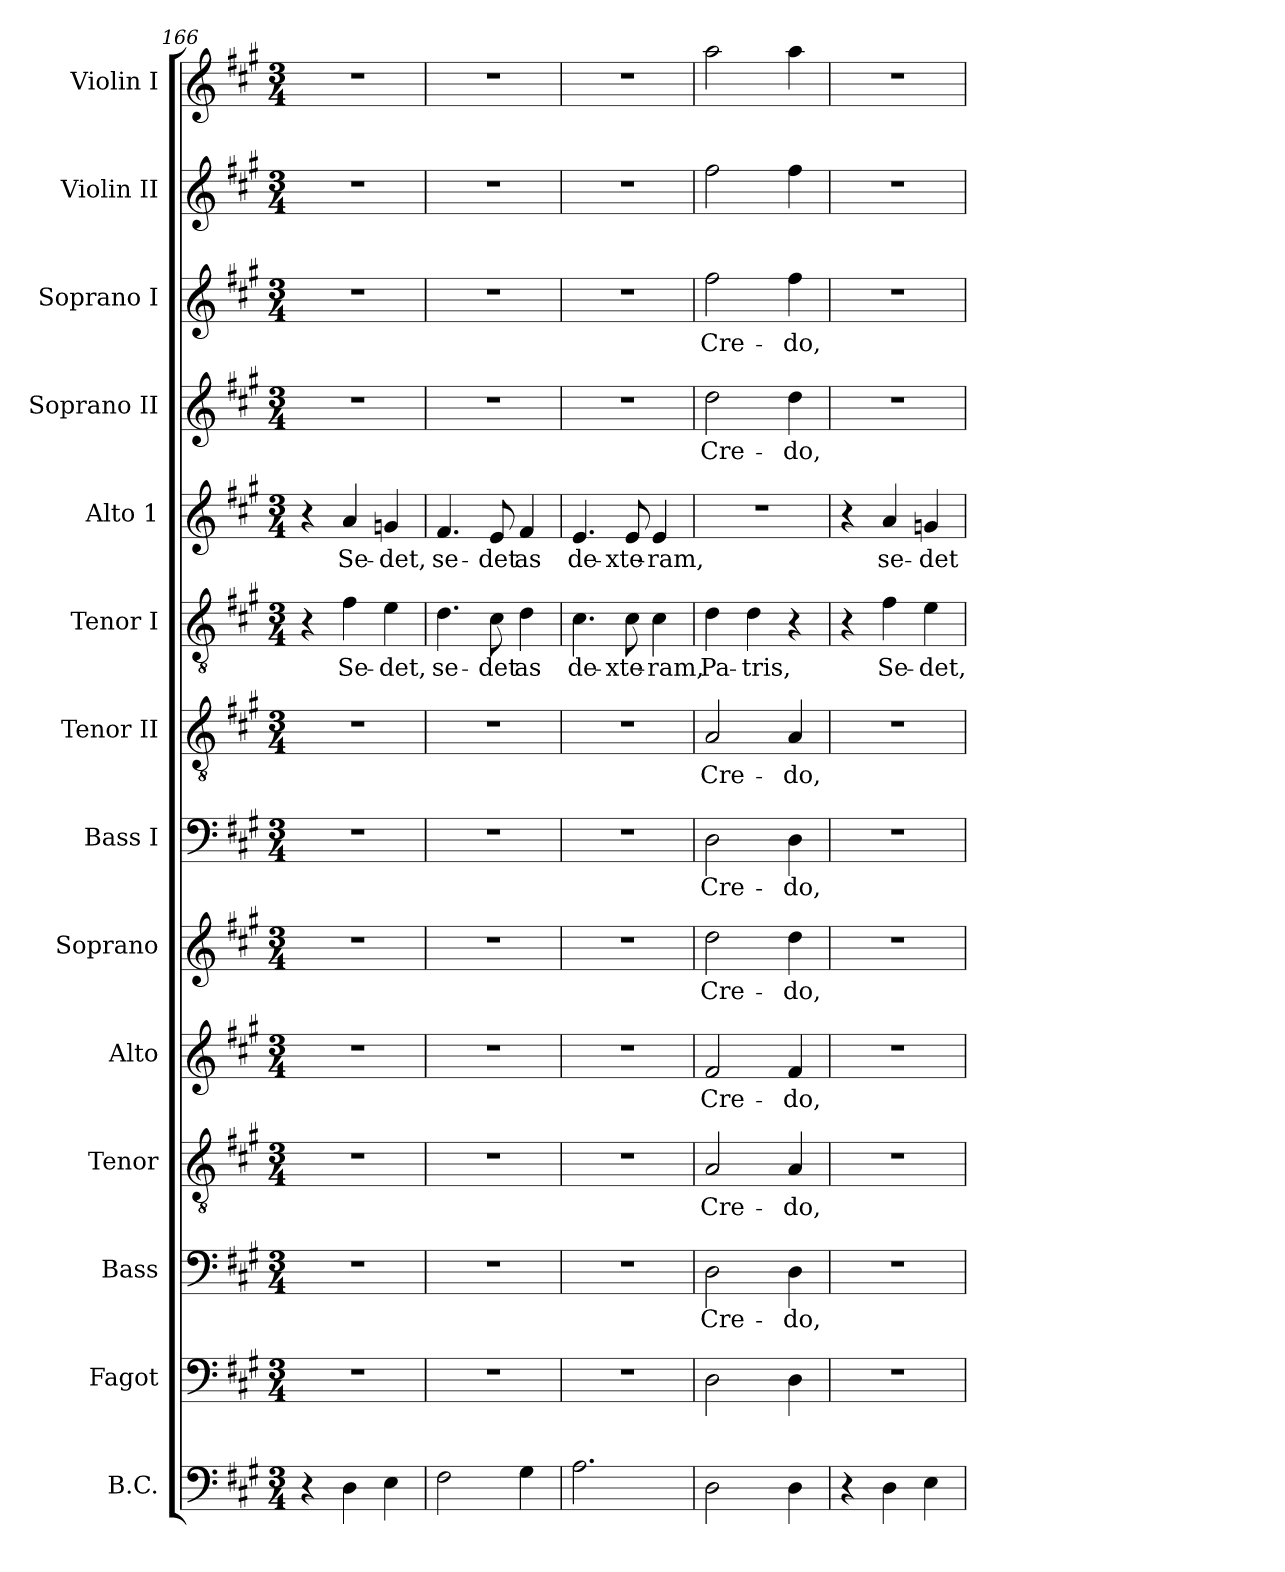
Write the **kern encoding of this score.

**kern	**kern	**kern	**text	**kern	**text	**kern	**text	**kern	**text	**kern	**text	**kern	**text	**kern	**text	**kern	**text	**kern	**text	**kern	**text	**kern	**kern
*part14	*part13	*part12	*part12	*part11	*part11	*part10	*part10	*part9	*part9	*part8	*part8	*part7	*part7	*part6	*part6	*part5	*part5	*part4	*part4	*part3	*part3	*part2	*part1
*staff14	*staff13	*staff12	*staff12	*staff11	*staff11	*staff10	*staff10	*staff9	*staff9	*staff8	*staff8	*staff7	*staff7	*staff6	*staff6	*staff5	*staff5	*staff4	*staff4	*staff3	*staff3	*staff2	*staff1
*I"B.C.	*I"Fagot	*I"Bass	*	*I"Tenor	*	*I"Alto	*	*I"Soprano	*	*I"Bass I	*	*I"Tenor II	*	*I"Tenor I	*	*I"Alto 1	*	*I"Soprano II	*	*I"Soprano I	*	*I"Violin II	*I"Violin I
*I'B.C.	*I'Fg	*	*	*I'T-R	*	*	*	*I'S-R	*	*I'B1	*	*I'T2	*	*I'T1	*	*I'A1	*	*I'S2	*	*I'S1	*	*I'Vln. II	*I'Vln. I
*clefF4	*clefF4	*clefF4	*	*clefGv2	*	*clefG2	*	*clefG2	*	*clefF4	*	*clefGv2	*	*clefGv2	*	*clefG2	*	*clefG2	*	*clefG2	*	*clefG2	*clefG2
*k[f#c#g#]	*k[f#c#g#]	*k[f#c#g#]	*	*k[f#c#g#]	*	*k[f#c#g#]	*	*k[f#c#g#]	*	*k[f#c#g#]	*	*k[f#c#g#]	*	*k[f#c#g#]	*	*k[f#c#g#]	*	*k[f#c#g#]	*	*k[f#c#g#]	*	*k[f#c#g#]	*k[f#c#g#]
*A:	*A:	*A:	*	*A:	*	*A:	*	*A:	*	*A:	*	*A:	*	*A:	*	*A:	*	*A:	*	*A:	*	*A:	*A:
*M3/4	*M3/4	*M3/4	*	*M3/4	*	*M3/4	*	*M3/4	*	*M3/4	*	*M3/4	*	*M3/4	*	*M3/4	*	*M3/4	*	*M3/4	*	*M3/4	*M3/4
=166	=166	=166	=166	=166	=166	=166	=166	=166	=166	=166	=166	=166	=166	=166	=166	=166	=166	=166	=166	=166	=166	=166	=166
4r	2.r	2.r	.	2.r	.	2.r	.	2.r	.	2.r	.	2.r	.	4r	.	4r	.	2.r	.	2.r	.	2.r	2.r
!	!	!	!	!	!	!	!	!	!	!	!	!	!	!	!LO:LY:b	!	!LO:LY:b	!	!	!	!	!	!
4D\	.	.	.	.	.	.	.	.	.	.	.	.	.	4f#\	Se-	4a/	Se-	.	.	.	.	.	.
!	!	!	!	!	!	!	!	!	!	!	!	!	!	!	!LO:LY:b	!	!LO:LY:b	!	!	!	!	!	!
4E\	.	.	.	.	.	.	.	.	.	.	.	.	.	4e\	-det,	4gn/	-det,	.	.	.	.	.	.
=167	=167	=167	=167	=167	=167	=167	=167	=167	=167	=167	=167	=167	=167	=167	=167	=167	=167	=167	=167	=167	=167	=167	=167
!	!	!	!	!	!	!	!	!	!	!	!	!	!	!	!LO:LY:b	!	!LO:LY:b	!	!	!	!	!	!
2F#\	2.r	2.r	.	2.r	.	2.r	.	2.r	.	2.r	.	2.r	.	4.d\	se-	4.f#/	se-	2.r	.	2.r	.	2.r	2.r
!	!	!	!	!	!	!	!	!	!	!	!	!	!	!	!LO:LY:b	!	!LO:LY:b	!	!	!	!	!	!
.	.	.	.	.	.	.	.	.	.	.	.	.	.	8c#\	-det	8e/	-det	.	.	.	.	.	.
!	!	!	!	!	!	!	!	!	!	!	!	!	!	!	!LO:LY:b	!	!LO:LY:b	!	!	!	!	!	!
4G#\	.	.	.	.	.	.	.	.	.	.	.	.	.	4d\	as	4f#/	as	.	.	.	.	.	.
=168	=168	=168	=168	=168	=168	=168	=168	=168	=168	=168	=168	=168	=168	=168	=168	=168	=168	=168	=168	=168	=168	=168	=168
!	!	!	!	!	!	!	!	!	!	!	!	!	!	!	!LO:LY:b	!	!LO:LY:b	!	!	!	!	!	!
2.A\	2.r	2.r	.	2.r	.	2.r	.	2.r	.	2.r	.	2.r	.	4.c#\	de-	4.e/	de-	2.r	.	2.r	.	2.r	2.r
!	!	!	!	!	!	!	!	!	!	!	!	!	!	!	!LO:LY:b	!	!LO:LY:b	!	!	!	!	!	!
.	.	.	.	.	.	.	.	.	.	.	.	.	.	8c#\	-xte-	8e/	-xte-	.	.	.	.	.	.
!	!	!	!	!	!	!	!	!	!	!	!	!	!	!	!LO:LY:b	!	!LO:LY:b	!	!	!	!	!	!
.	.	.	.	.	.	.	.	.	.	.	.	.	.	4c#\	-ram,	4e/	-ram,	.	.	.	.	.	.
!!LO:PB:g=z
=169	=169	=169	=169	=169	=169	=169	=169	=169	=169	=169	=169	=169	=169	=169	=169	=169	=169	=169	=169	=169	=169	=169	=169
!	!	!	!LO:LY:b	!	!LO:LY:b	!	!LO:LY:b	!	!LO:LY:b	!	!LO:LY:b	!	!LO:LY:b	!	!LO:LY:b	!	!	!	!LO:LY:b	!	!LO:LY:b	!	!
2D\	2D\	2D\	Cre-	2A/	Cre-	2f#/	Cre-	2dd\	Cre-	2D\	Cre-	2A/	Cre-	4d\	Pa-	2.r	.	2dd\	Cre-	2ff#\	Cre-	2ff#\	2aa\
!	!	!	!	!	!	!	!	!	!	!	!	!	!	!	!LO:LY:b	!	!	!	!	!	!	!	!
.	.	.	.	.	.	.	.	.	.	.	.	.	.	4d\	-tris,	.	.	.	.	.	.	.	.
!	!	!	!LO:LY:b	!	!LO:LY:b	!	!LO:LY:b	!	!LO:LY:b	!	!LO:LY:b	!	!LO:LY:b	!	!	!	!	!	!LO:LY:b	!	!LO:LY:b	!	!
4D\	4D\	4D\	-do,	4A/	-do,	4f#/	-do,	4dd\	-do,	4D\	-do,	4A/	-do,	4r	.	.	.	4dd\	-do,	4ff#\	-do,	4ff#\	4aa\
=170	=170	=170	=170	=170	=170	=170	=170	=170	=170	=170	=170	=170	=170	=170	=170	=170	=170	=170	=170	=170	=170	=170	=170
4r	2.r	2.r	.	2.r	.	2.r	.	2.r	.	2.r	.	2.r	.	4r	.	4r	.	2.r	.	2.r	.	2.r	2.r
!	!	!	!	!	!	!	!	!	!	!	!	!	!	!	!LO:LY:b	!	!LO:LY:b	!	!	!	!	!	!
4D\	.	.	.	.	.	.	.	.	.	.	.	.	.	4f#\	Se-	4a/	se-	.	.	.	.	.	.
!	!	!	!	!	!	!	!	!	!	!	!	!	!	!	!LO:LY:b	!	!LO:LY:b	!	!	!	!	!	!
4E\	.	.	.	.	.	.	.	.	.	.	.	.	.	4e\	-det,	4gn/	-det	.	.	.	.	.	.
=	=	=	=	=	=	=	=	=	=	=	=	=	=	=	=	=	=	=	=	=	=	=	=
*-	*-	*-	*-	*-	*-	*-	*-	*-	*-	*-	*-	*-	*-	*-	*-	*-	*-	*-	*-	*-	*-	*-	*-
